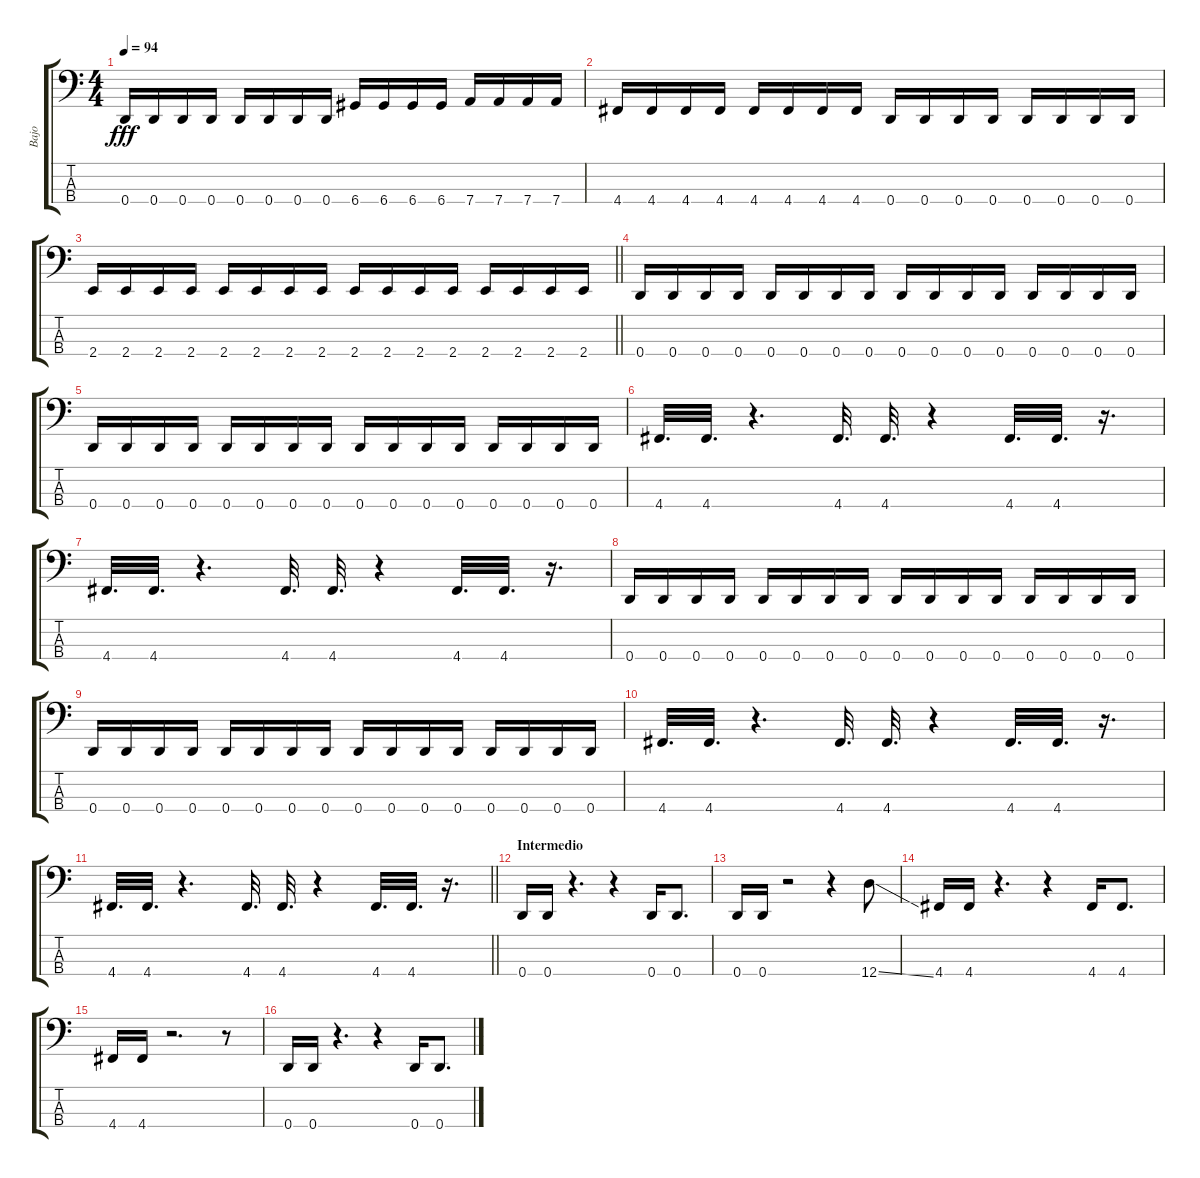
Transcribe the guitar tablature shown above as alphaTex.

\track ("Bajo" "Bajo") {instrument electricbasspick}
\staff {score tabs}
\tuning (G2 D2 A1 D1) {hide}
\ts (4 4)
\tempo 94
\clef f4
\ks c
0.4.16{dy fff} 0.4.16 0.4.16 0.4.16 0.4.16 0.4.16 0.4.16 0.4.16 6.4.16 6.4.16 6.4.16 6.4.16 7.4.16 7.4.16 7.4.16 7.4.16 |
4.4.16 4.4.16 4.4.16 4.4.16 4.4.16 4.4.16 4.4.16 4.4.16 0.4.16 0.4.16 0.4.16 0.4.16 0.4.16 0.4.16 0.4.16 0.4.16 |
\barLineRight lightlight
2.4.16 2.4.16 2.4.16 2.4.16 2.4.16 2.4.16 2.4.16 2.4.16 2.4.16 2.4.16 2.4.16 2.4.16 2.4.16 2.4.16 2.4.16 2.4.16 |
0.4.16 0.4.16 0.4.16 0.4.16 0.4.16 0.4.16 0.4.16 0.4.16 0.4.16 0.4.16 0.4.16 0.4.16 0.4.16 0.4.16 0.4.16 0.4.16 |
0.4.16 0.4.16 0.4.16 0.4.16 0.4.16 0.4.16 0.4.16 0.4.16 0.4.16 0.4.16 0.4.16 0.4.16 0.4.16 0.4.16 0.4.16 0.4.16 |
4.4.32{d} 4.4.32{d} r.4{d} 4.4.32{d} 4.4.32{d} r.4 4.4.32{d} 4.4.32{d} r.16{d} |
4.4.32{d} 4.4.32{d} r.4{d} 4.4.32{d} 4.4.32{d} r.4 4.4.32{d} 4.4.32{d} r.16{d} |
0.4.16 0.4.16 0.4.16 0.4.16 0.4.16 0.4.16 0.4.16 0.4.16 0.4.16 0.4.16 0.4.16 0.4.16 0.4.16 0.4.16 0.4.16 0.4.16 |
0.4.16 0.4.16 0.4.16 0.4.16 0.4.16 0.4.16 0.4.16 0.4.16 0.4.16 0.4.16 0.4.16 0.4.16 0.4.16 0.4.16 0.4.16 0.4.16 |
4.4.32{d} 4.4.32{d} r.4{d} 4.4.32{d} 4.4.32{d} r.4 4.4.32{d} 4.4.32{d} r.16{d} |
\barLineRight lightlight
4.4.32{d} 4.4.32{d} r.4{d} 4.4.32{d} 4.4.32{d} r.4 4.4.32{d} 4.4.32{d} r.16{d} |
\section ("" "Intermedio")
0.4.16 0.4.16 r.4{d} r.4 0.4.16 0.4.8{d} |
0.4.16 0.4.16 r.2 r.4 12.4{ss}.8 |
4.4.16 4.4.16 r.4{d} r.4 4.4.16 4.4.8{d} |
4.4.16 4.4.16 r.2{d} r.8 |
0.4.16 0.4.16 r.4{d} r.4 0.4.16 0.4.8{d}
